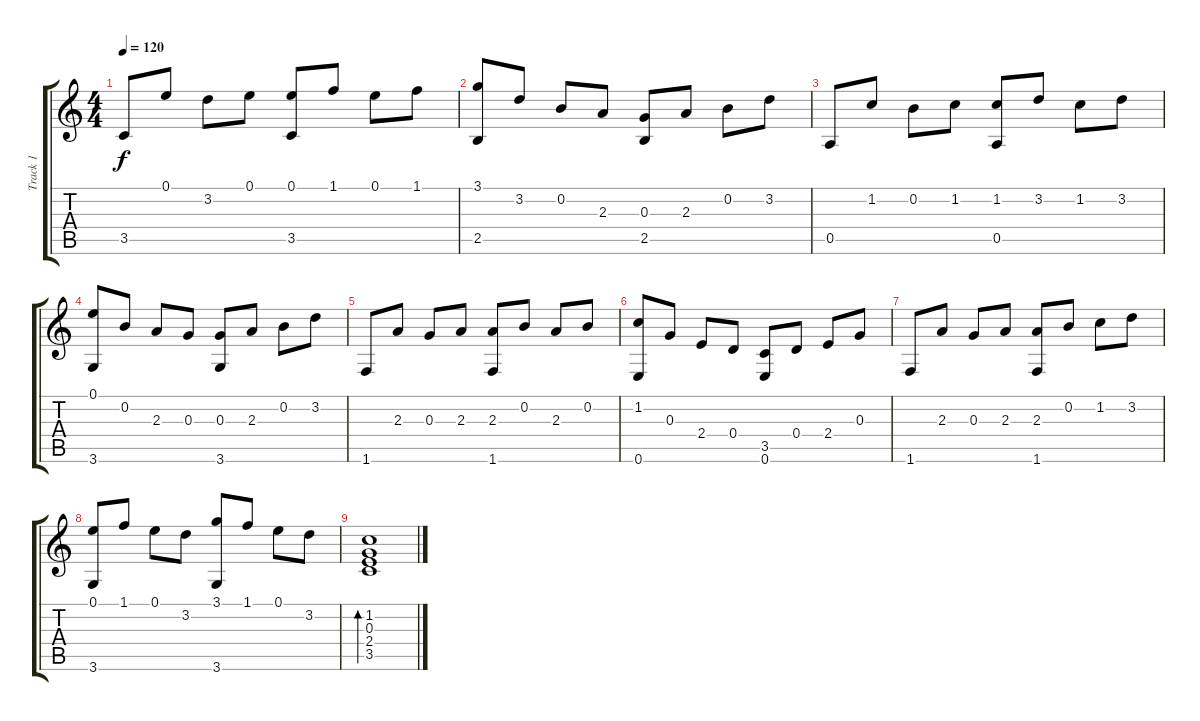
\track ("Track 1" "Track 1") {instrument acousticguitarnylon}
\staff {score tabs}
\tuning (E4 B3 G3 D3 A2 E2) {hide}
\ts (4 4)
\tempo 120
\clef g2
\ks c
3.5.8{dy f} 0.1.8 3.2.8 0.1.8 (0.1 3.5).8 1.1.8 0.1.8 1.1.8 |
(3.1 2.5).8 3.2.8 0.2.8 2.3.8 (0.3 2.5).8 2.3.8 0.2.8 3.2.8 |
0.5.8 1.2.8 0.2.8 1.2.8 (1.2 0.5).8 3.2.8 1.2.8 3.2.8 |
(0.1 3.6).8 0.2.8 2.3.8 0.3.8 (0.3 3.6).8 2.3.8 0.2.8 3.2.8 |
1.6.8 2.3.8 0.3.8 2.3.8 (2.3 1.6).8 0.2.8 2.3.8 0.2.8 |
(1.2 0.6).8 0.3.8 2.4.8 0.4.8 (3.5 0.6).8 0.4.8 2.4.8 0.3.8 |
1.6.8 2.3.8 0.3.8 2.3.8 (2.3 1.6).8 0.2.8 1.2.8 3.2.8 |
(0.1 3.6).8 1.1.8 0.1.8 3.2.8 (3.1 3.6).8 1.1.8 0.1.8 3.2.8 |
(1.2 0.3 2.4 3.5).1{bd 240}
